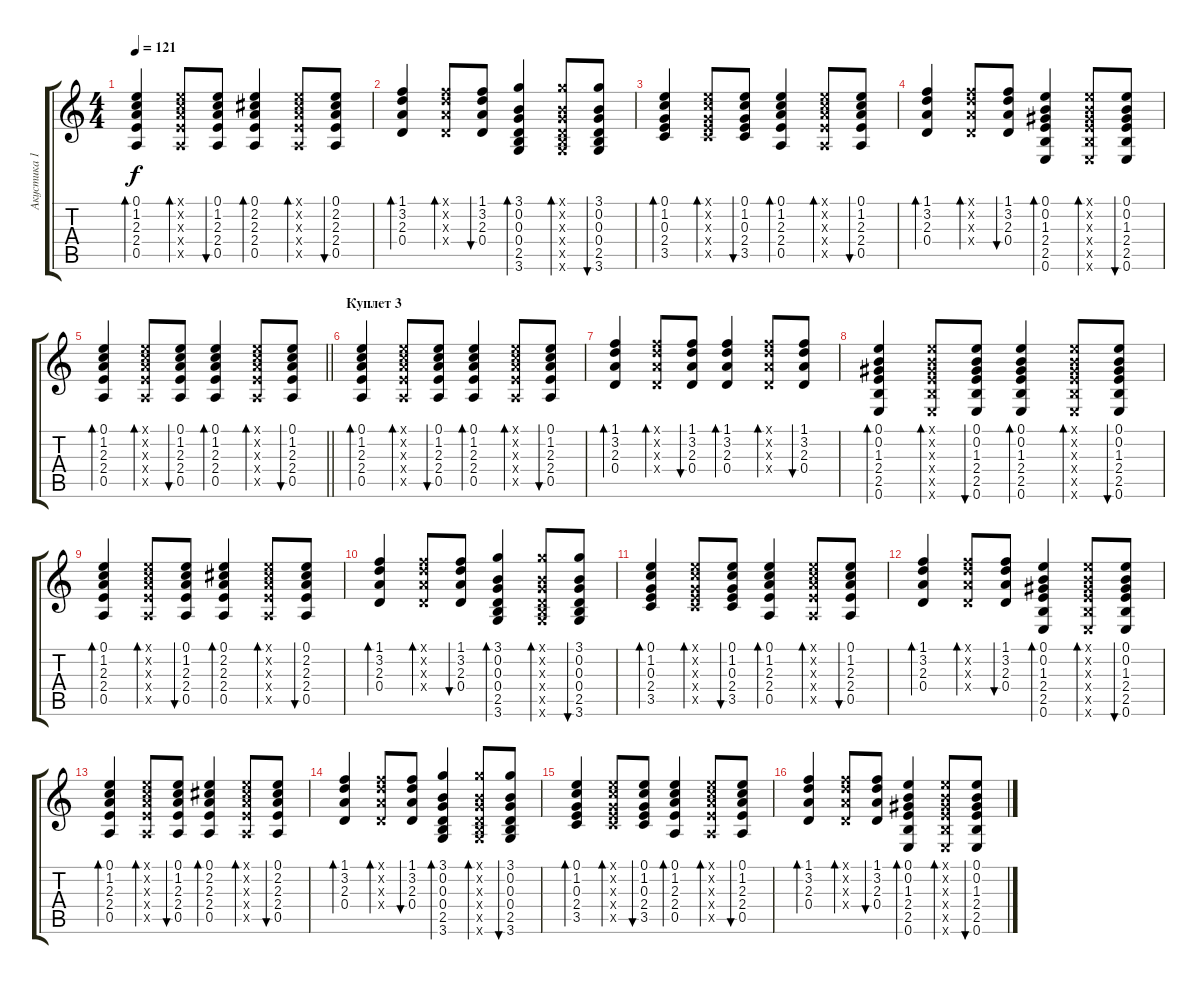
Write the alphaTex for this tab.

\track ("Акустика 1" "Акустика 1") {instrument acousticguitarsteel}
\staff {score tabs}
\tuning (E4 B3 G3 D3 A2 E2) {hide}
\ts (4 4)
\tempo 121
\clef g2
\ks c
(0.1 1.2 2.3 2.4 0.5).4{bd 60 dy f} (0.1{x} 1.2{x} 2.3{x} 2.4{x} 0.5{x}).8{bd 60} (0.1 1.2 2.3 2.4 0.5).8{bu 60} (0.1 2.2 2.3 2.4 0.5).4{bd 60} (0.1{x} 2.2{x} 2.3{x} 2.4{x} 0.5{x}).8{bd 60} (0.1 2.2 2.3 2.4 0.5).8{bu 60} |
(1.1 3.2 2.3 0.4).4{bd 60} (1.1{x} 3.2{x} 2.3{x} 0.4{x}).8{bd 60} (1.1 3.2 2.3 0.4).8{bu 60} (3.1 0.2 0.3 0.4 2.5 3.6).4{bd 60} (3.1{x} 0.2{x} 0.3{x} 0.4{x} 2.5{x} 3.6{x}).8{bd 60} (3.1 0.2 0.3 0.4 2.5 3.6).8{bu 60} |
(0.1 1.2 0.3 2.4 3.5).4{bd 60} (0.1{x} 1.2{x} 0.3{x} 2.4{x} 3.5{x}).8{bd 60} (0.1 1.2 0.3 2.4 3.5).8{bu 60} (0.1 1.2 2.3 2.4 0.5).4{bd 60} (0.1{x} 1.2{x} 2.3{x} 2.4{x} 0.5{x}).8{bd 60} (0.1 1.2 2.3 2.4 0.5).8{bu 60} |
(1.1 3.2 2.3 0.4).4{bd 60} (1.1{x} 3.2{x} 2.3{x} 0.4{x}).8{bd 60} (1.1 3.2 2.3 0.4).8{bu 60} (0.1 0.2 1.3 2.4 2.5 0.6).4{bd 60} (0.1{x} 0.2{x} 1.3{x} 2.4{x} 2.5{x} 0.6{x}).8{bd 60} (0.1 0.2 1.3 2.4 2.5 0.6).8{bu 60} |
\barLineRight lightlight
(0.1 1.2 2.3 2.4 0.5).4{bd 60} (0.1{x} 1.2{x} 2.3{x} 2.4{x} 0.5{x}).8{bd 60} (0.1 1.2 2.3 2.4 0.5).8{bu 60} (0.1 1.2 2.3 2.4 0.5).4{bd 60} (0.1{x} 1.2{x} 2.3{x} 2.4{x} 0.5{x}).8{bd 60} (0.1 1.2 2.3 2.4 0.5).8{bu 60} |
\section ("" "Куплет 3")
(0.1 1.2 2.3 2.4 0.5).4{bd 60} (0.1{x} 1.2{x} 2.3{x} 2.4{x} 0.5{x}).8{bd 60} (0.1 1.2 2.3 2.4 0.5).8{bu 60} (0.1 1.2 2.3 2.4 0.5).4{bd 60} (0.1{x} 1.2{x} 2.3{x} 2.4{x} 0.5{x}).8{bd 60} (0.1 1.2 2.3 2.4 0.5).8{bu 60} |
(1.1 3.2 2.3 0.4).4{bd 60} (1.1{x} 3.2{x} 2.3{x} 0.4{x}).8{bd 60} (1.1 3.2 2.3 0.4).8{bu 60} (1.1 3.2 2.3 0.4).4{bd 60} (1.1{x} 3.2{x} 2.3{x} 0.4{x}).8{bd 60} (1.1 3.2 2.3 0.4).8{bu 60} |
(0.1 0.2 1.3 2.4 2.5 0.6).4{bd 60} (0.1{x} 0.2{x} 1.3{x} 2.4{x} 2.5{x} 0.6{x}).8{bd 60} (0.1 0.2 1.3 2.4 2.5 0.6).8{bu 60} (0.1 0.2 1.3 2.4 2.5 0.6).4{bd 60} (0.1{x} 0.2{x} 1.3{x} 2.4{x} 2.5{x} 0.6{x}).8{bd 60} (0.1 0.2 1.3 2.4 2.5 0.6).8{bu 60} |
(0.1 1.2 2.3 2.4 0.5).4{bd 60} (0.1{x} 1.2{x} 2.3{x} 2.4{x} 0.5{x}).8{bd 60} (0.1 1.2 2.3 2.4 0.5).8{bu 60} (0.1 2.2 2.3 2.4 0.5).4{bd 60} (0.1{x} 2.2{x} 2.3{x} 2.4{x} 0.5{x}).8{bd 60} (0.1 2.2 2.3 2.4 0.5).8{bu 60} |
(1.1 3.2 2.3 0.4).4{bd 60} (1.1{x} 3.2{x} 2.3{x} 0.4{x}).8{bd 60} (1.1 3.2 2.3 0.4).8{bu 60} (3.1 0.2 0.3 0.4 2.5 3.6).4{bd 60} (3.1{x} 0.2{x} 0.3{x} 0.4{x} 2.5{x} 3.6{x}).8{bd 60} (3.1 0.2 0.3 0.4 2.5 3.6).8{bu 60} |
(0.1 1.2 0.3 2.4 3.5).4{bd 60} (0.1{x} 1.2{x} 0.3{x} 2.4{x} 3.5{x}).8{bd 60} (0.1 1.2 0.3 2.4 3.5).8{bu 60} (0.1 1.2 2.3 2.4 0.5).4{bd 60} (0.1{x} 1.2{x} 2.3{x} 2.4{x} 0.5{x}).8{bd 60} (0.1 1.2 2.3 2.4 0.5).8{bu 60} |
(1.1 3.2 2.3 0.4).4{bd 60} (1.1{x} 3.2{x} 2.3{x} 0.4{x}).8{bd 60} (1.1 3.2 2.3 0.4).8{bu 60} (0.1 0.2 1.3 2.4 2.5 0.6).4{bd 60} (0.1{x} 0.2{x} 1.3{x} 2.4{x} 2.5{x} 0.6{x}).8{bd 60} (0.1 0.2 1.3 2.4 2.5 0.6).8{bu 60} |
(0.1 1.2 2.3 2.4 0.5).4{bd 60} (0.1{x} 1.2{x} 2.3{x} 2.4{x} 0.5{x}).8{bd 60} (0.1 1.2 2.3 2.4 0.5).8{bu 60} (0.1 2.2 2.3 2.4 0.5).4{bd 60} (0.1{x} 2.2{x} 2.3{x} 2.4{x} 0.5{x}).8{bd 60} (0.1 2.2 2.3 2.4 0.5).8{bu 60} |
(1.1 3.2 2.3 0.4).4{bd 60} (1.1{x} 3.2{x} 2.3{x} 0.4{x}).8{bd 60} (1.1 3.2 2.3 0.4).8{bu 60} (3.1 0.2 0.3 0.4 2.5 3.6).4{bd 60} (3.1{x} 0.2{x} 0.3{x} 0.4{x} 2.5{x} 3.6{x}).8{bd 60} (3.1 0.2 0.3 0.4 2.5 3.6).8{bu 60} |
(0.1 1.2 0.3 2.4 3.5).4{bd 60} (0.1{x} 1.2{x} 0.3{x} 2.4{x} 3.5{x}).8{bd 60} (0.1 1.2 0.3 2.4 3.5).8{bu 60} (0.1 1.2 2.3 2.4 0.5).4{bd 60} (0.1{x} 1.2{x} 2.3{x} 2.4{x} 0.5{x}).8{bd 60} (0.1 1.2 2.3 2.4 0.5).8{bu 60} |
(1.1 3.2 2.3 0.4).4{bd 60} (1.1{x} 3.2{x} 2.3{x} 0.4{x}).8{bd 60} (1.1 3.2 2.3 0.4).8{bu 60} (0.1 0.2 1.3 2.4 2.5 0.6).4{bd 60} (0.1{x} 0.2{x} 1.3{x} 2.4{x} 2.5{x} 0.6{x}).8{bd 60} (0.1 0.2 1.3 2.4 2.5 0.6).8{bu 60}
